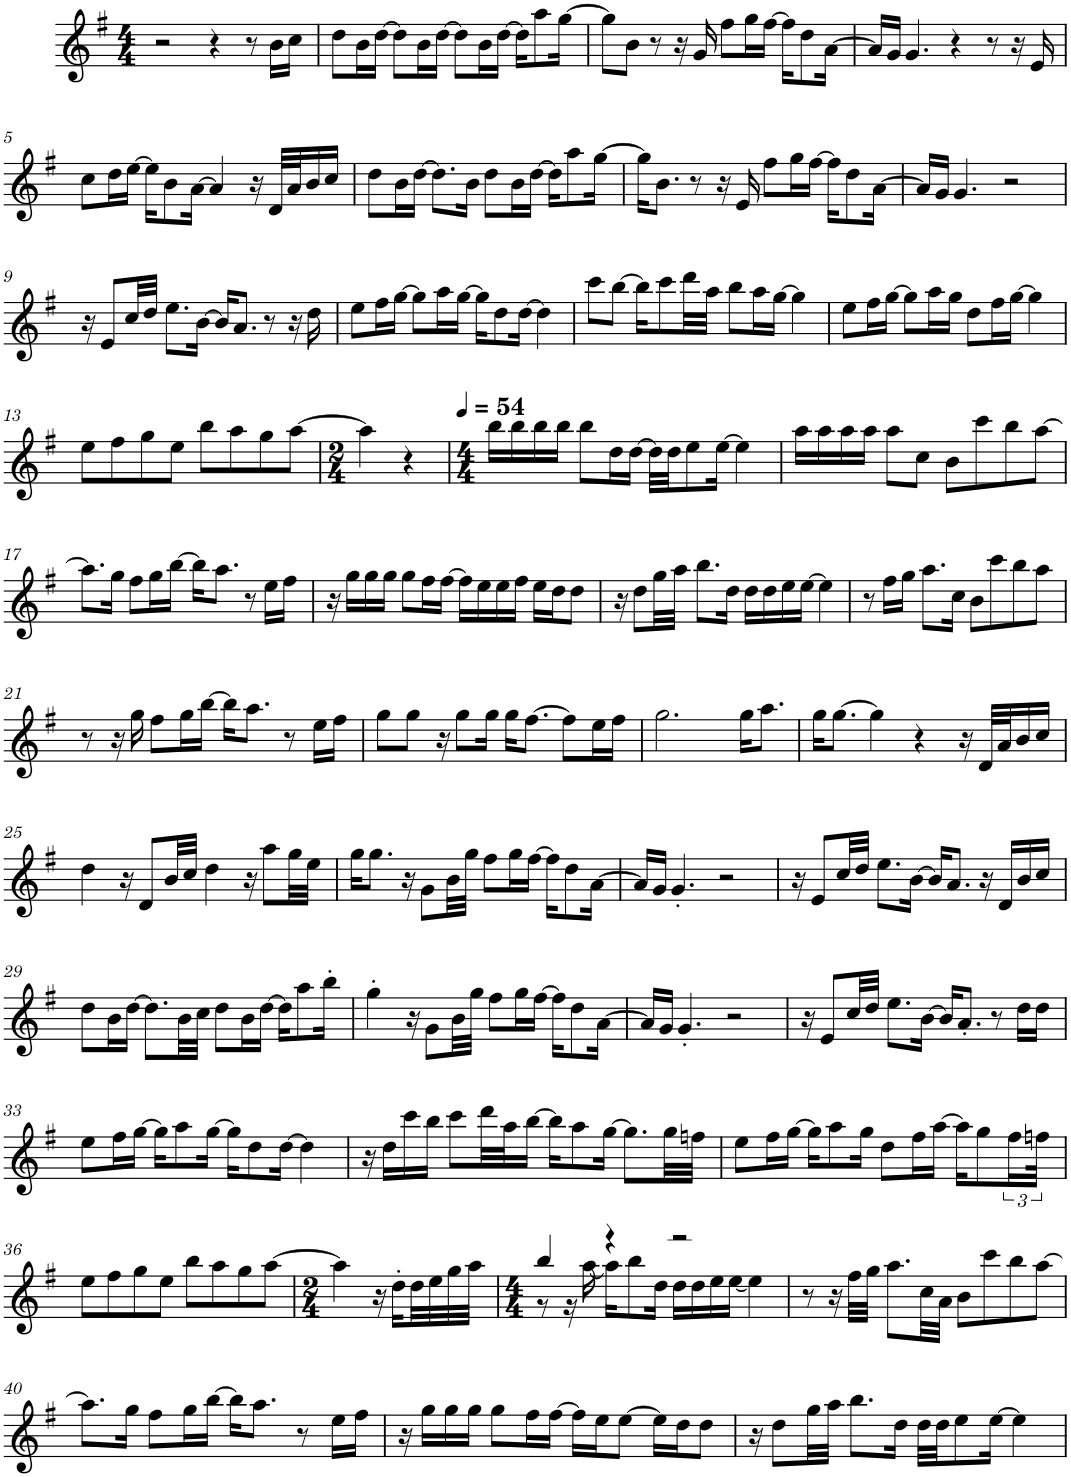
**kern
*part1
*staff1
*I"Altsaxophon, Alto Saxophone
*I'Asax.
*clefG2
*Trd5c9
*k[f#]
*M4/4
=1
2r
4r
8r
16b\LL
16cc\JJ
=2
8dd\L
16b\L
[16dd\JJ
8dd\L]
16b\L
[16dd\JJ
8dd\L]
16b\L
[16dd\JJ
16dd\KL]
8aa\
[16gg\Jk
=3
8gg\L]
8b\J
8r
16r
16g/
8ff#\L
16gg\L
[16ff#\JJ
16ff#\KL]
8dd\
[16a\Jk
=4
16a/LL]
16g/JJ
4.g/
4r
8r
16r
16e/
!!LO:LB:g=z
=5
8cc\L
16dd\L
[16ee\JJ
16ee\KL]
8b\
[16a\Jk
4a/]
16r
32d/LLL
32a/J
16b/
16cc/JJ
=6
8dd\L
16b\L
[16dd\JJ
8.dd\L]
16b\Jk
8dd\L
16b\L
[16dd\JJ
16dd\KL]
8aa\
[16gg\Jk
=7
16gg\KL]
8.b\J
8r
16r
16e/
8ff#\L
16gg\L
[16ff#\JJ
16ff#\KL]
8dd\
[16a\Jk
=8
16a/LL]
16g/JJ
4.g/
2r
!!LO:LB:g=z
=9
16r
8e/L
32cc/LL
32dd/JJJ
8.ee\L
[16b\Jk
16b/KL]
8.a/J
8r
16r
16dd\
=10
8ee\L
16ff#\L
[16gg\JJ
8gg\L]
16aa\L
[16gg\JJ
16gg\KL]
8dd\
[16dd\Jk
4dd\]
=11
8ccc\L
[8bb\J
16bb\KL]
8ccc\
32ddd\LL
32aa\JJJ
8bb\L
16aa\L
[16gg\JJ
4gg\]
=12
8ee\L
16ff#\L
[16gg\JJ
8gg\L]
16aa\L
16gg\JJ
8dd\L
16ff#\L
[16gg\JJ
4gg\]
!!LO:LB:g=z
=13
8ee\L
8ff#\
8gg\
8ee\J
8bb\L
8aa\
8gg\
[8aa\J
=14
*M2/4
4aa\]
4r
=15
*M4/4
*MM54
16bb\LL
16bb\
16bb\
16bb\JJ
8bb\L
16dd\L
[16dd\JJ
32dd\LLL]
32dd\JJ
8ee\
[16ee\Jk
4ee\]
=16
16aa\LL
16aa\
16aa\
16aa\JJ
8aa\L
8cc\J
8b\L
8ccc\
8bb\
[8aa\J
!!LO:LB:g=z
=17
8.aa\L]
16gg\Jk
8ff#\L
16gg\L
[16bb\JJ
16bb\KL]
8.aa\J
8r
16ee\LL
16ff#\JJ
=18
16r
16gg\LL
16gg\
16gg\JJ
8gg\L
16ff#\L
[16ff#\JJ
16ff#\LL]
16ee\
16ee\
16ff#\JJ
16ee\LL
16dd\J
8dd\J
=19
16r
8dd\L
32gg\LL
32aa\JJJ
8.bb\L
16dd\Jk
16dd\LL
16dd\
16ee\
[16ee\JJ
4ee\]
=20
8r
16ff#\LL
16gg\JJ
8.aa\L
16cc\Jk
8b\L
8ccc\
8bb\
8aa\J
!!LO:LB:g=z
=21
8r
16r
16gg\
8ff#\L
16gg\L
[16bb\JJ
16bb\KL]
8.aa\J
8r
16ee\LL
16ff#\JJ
=22
8gg\L
8gg\J
16r
8gg\L
16gg\Jk
16gg\KL
[8.ff#\J
8ff#\L]
16ee\L
16ff#\JJ
=23
2.gg\
16gg\KL
8.aa\J
=24
16gg\KL
[8.gg\J
4gg\]
4r
16r
32d/LLL
32a/J
16b/
16cc/JJ
!!LO:LB:g=z
=25
4dd\
16r
8d/L
32b/LL
32cc/JJJ
4dd\
16r
8aa\L
32gg\LL
32ee\JJJ
=26
16gg\KL
8.gg\J
16r
8g\L
32b\LL
32gg\JJJ
8ff#\L
16gg\L
[16ff#\JJ
16ff#\KL]
8dd\
[16a\Jk
=27
16a/LL]
16g/JJ
4.g'/
2r
=28
16r
8e/L
32cc/LL
32dd/JJJ
8.ee\L
[16b\Jk
16b/KL]
8.a/J
16r
16d/LL
16b/
16cc/JJ
!!LO:LB:g=z
=29
8dd\L
16b\L
[16dd\JJ
8.dd\L]
32b\LL
32cc\JJJ
8dd\L
16b\L
[16dd\JJ
16dd\KL]
8aa\
16bb'\Jk
=30
4gg'\
16r
8g\L
32b\LL
32gg\JJJ
8ff#\L
16gg\L
[16ff#\JJ
16ff#\KL]
8dd\
[16a\Jk
=31
16a/LL]
16g/JJ
4.g'/
2r
=32
16r
8e/L
32cc/LL
32dd/JJJ
8.ee\L
[16b\Jk
16b/KL]
8.a'/J
8r
16dd\LL
16dd\JJ
!!LO:LB:g=z
=33
8ee\L
16ff#\L
[16gg\JJ
16gg\KL]
8aa\
[16gg\Jk
16gg\KL]
8dd\
[16dd\Jk
4dd\]
=34
16r
16dd\LL
16ccc\
16bb\JJ
8ccc\L
32ddd\LL
32aa\J
[16bb\JJ
16bb\KL]
8aa\
[16gg\Jk
8.gg\L]
32gg\LL
32ffn\JJJ
=35
8ee\L
16ff#\L
[16gg\JJ
16gg\KL]
8aa\
16gg\Jk
8dd\L
16ff#\L
[16aa\JJ
16aa\KL]
8gg\
24ff#\L
48ffn\JJk
!!LO:LB:g=z
=36
8ee\L
8ff#\
8gg\
8ee\J
8bb\L
8aa\
8gg\
[8aa\J
=37
*M2/4
4aa\]
16r
16dd'\LL
32dd\L
32ee\
32gg\
32aa\JJJ
=38
*M4/4
*^
4bb/	8r
.	16r
.	[16aa\
4r	16aa\KL]
.	8bb\
.	16dd\Jk
2r	16dd\LL
.	16dd\
.	16ee\
.	[16ee\JJ
.	4ee\]
*v	*v
=39
8r
16r
32ff#\LLL
32gg\JJJ
8.aa\L
32cc\LL
32a\JJJ
8b\L
8ccc\
8bb\
[8aa\J
!!LO:LB:g=z
=40
8.aa\L]
16gg\Jk
8ff#\L
16gg\L
[16bb\JJ
16bb\KL]
8.aa\J
8r
16ee\LL
16ff#\JJ
=41
16r
16gg\LL
16gg\
16gg\JJ
8gg\L
16ff#\L
[16ff#\JJ
16ff#\LL]
16ee\J
[8ee\J
16ee\LL]
16dd\J
8dd\J
=42
16r
8dd\L
32gg\LL
32aa\JJJ
8.bb\L
16dd\Jk
32dd\LLL
32dd\JJ
8ee\
[16ee\Jk
4ee\]
=
*-
